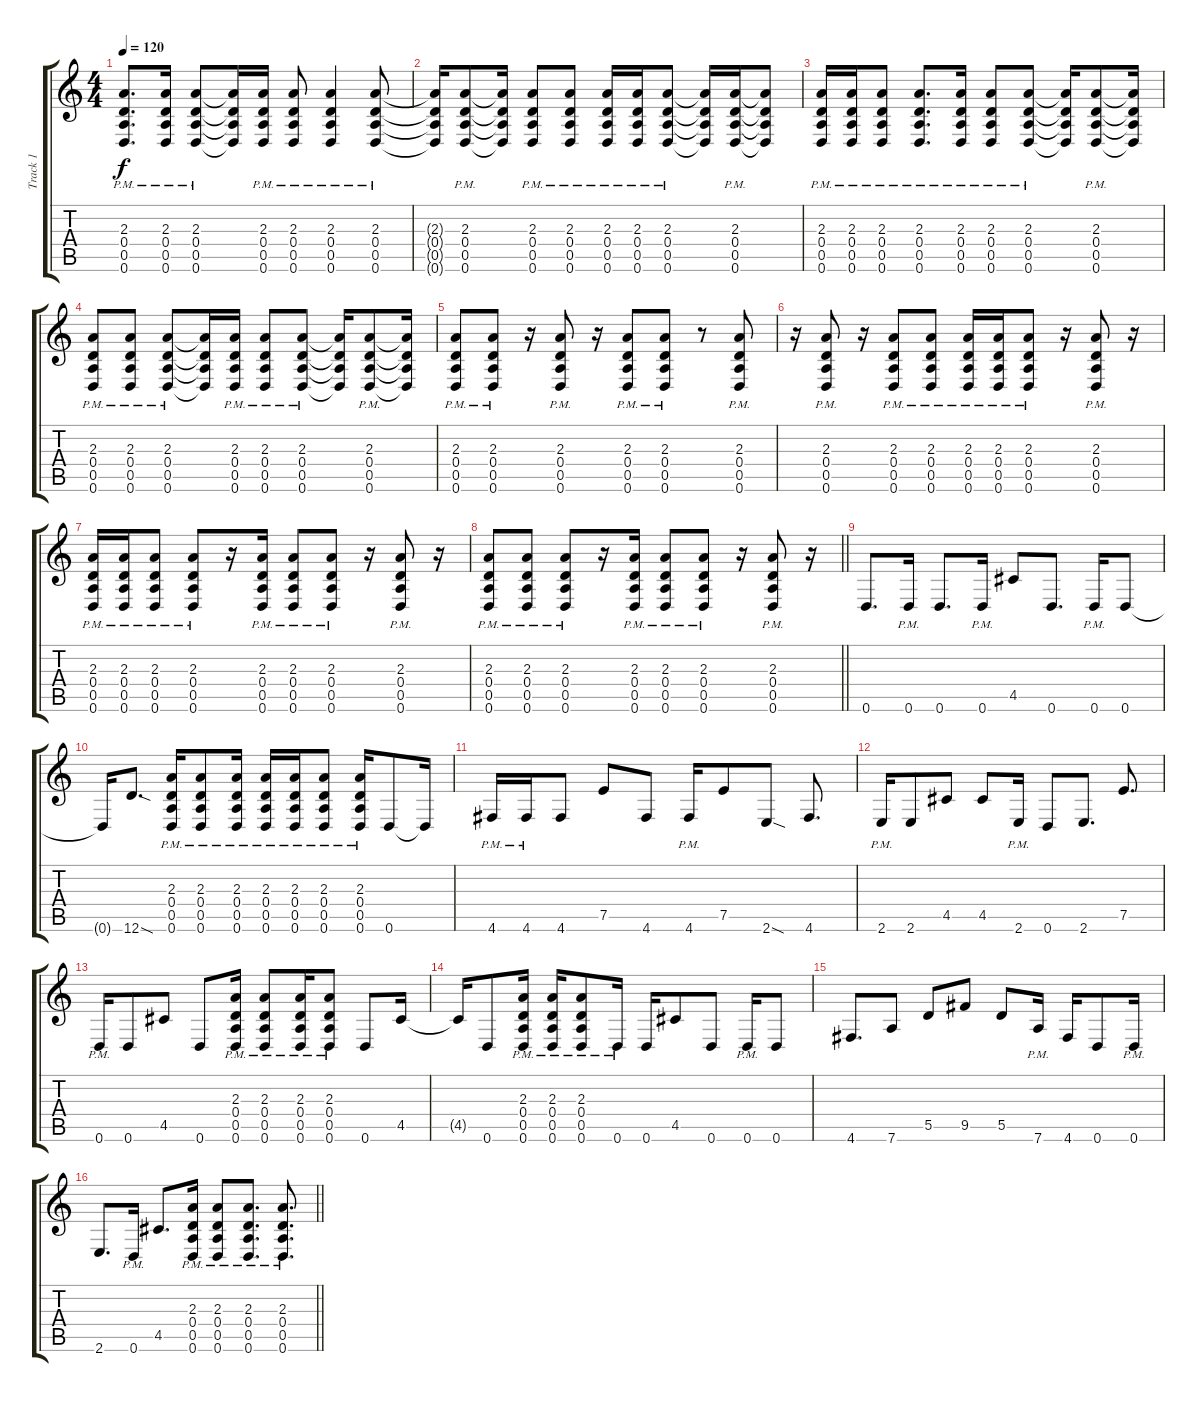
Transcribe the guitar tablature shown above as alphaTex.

\track ("Track 1" "Track 1") {instrument distortionguitar}
\staff {score tabs}
\tuning (E4 B3 G3 D3 A2 D2) {hide}
\ts (4 4)
\tempo 120
\clef g2
\ks c
(2.3{pm} 0.4{pm} 0.5{pm} 0.6{pm}).8{d dy f} (2.3{pm} 0.4{pm} 0.5{pm} 0.6{pm}).16 (2.3{pm} 0.4{pm} 0.5{pm} 0.6{pm}).8 (2.3{t} 0.4{t} 0.5{t} 0.6{t}).16 (2.3{pm} 0.4{pm} 0.5{pm} 0.6{pm}).16 (2.3{pm} 0.4{pm} 0.5{pm} 0.6{pm}).8 (2.3{pm} 0.4{pm} 0.5{pm} 0.6{pm}).4 (2.3{pm} 0.4{pm} 0.5{pm} 0.6{pm}).8 |
(2.3{t} 0.4{t} 0.5{t} 0.6{t}).16 (2.3{pm} 0.4{pm} 0.5{pm} 0.6{pm}).8 (2.3{t} 0.4{t} 0.5{t} 0.6{t}).16 (2.3{pm} 0.4{pm} 0.5{pm} 0.6{pm}).8 (2.3{pm} 0.4{pm} 0.5{pm} 0.6{pm}).8 (2.3{pm} 0.4{pm} 0.5{pm} 0.6{pm}).16 (2.3{pm} 0.4{pm} 0.5{pm} 0.6{pm}).16 (2.3{pm} 0.4{pm} 0.5{pm} 0.6{pm}).8 (2.3{t} 0.4{t} 0.5{t} 0.6{t}).16 (2.3{pm} 0.4{pm} 0.5{pm} 0.6{pm}).16 (2.3{t} 0.4{t} 0.5{t} 0.6{t}).8 |
(2.3{pm} 0.4{pm} 0.5{pm} 0.6{pm}).16 (2.3{pm} 0.4{pm} 0.5{pm} 0.6{pm}).16 (2.3{pm} 0.4{pm} 0.5{pm} 0.6{pm}).8 (2.3{pm} 0.4{pm} 0.5{pm} 0.6{pm}).8{d} (2.3{pm} 0.4{pm} 0.5{pm} 0.6{pm}).16 (2.3{pm} 0.4{pm} 0.5{pm} 0.6{pm}).8 (2.3{pm} 0.4{pm} 0.5{pm} 0.6{pm}).8 (2.3{t} 0.4{t} 0.5{t} 0.6{t}).16 (2.3{pm} 0.4{pm} 0.5{pm} 0.6{pm}).8 (2.3{t} 0.4{t} 0.5{t} 0.6{t}).16 |
(2.3{pm} 0.4{pm} 0.5{pm} 0.6{pm}).8 (2.3{pm} 0.4{pm} 0.5{pm} 0.6{pm}).8 (2.3{pm} 0.4{pm} 0.5{pm} 0.6{pm}).8 (2.3{t} 0.4{t} 0.5{t} 0.6{t}).16 (2.3{pm} 0.4{pm} 0.5{pm} 0.6{pm}).16 (2.3{pm} 0.4{pm} 0.5{pm} 0.6{pm}).8 (2.3{pm} 0.4{pm} 0.5{pm} 0.6{pm}).8 (2.3{t} 0.4{t} 0.5{t} 0.6{t}).16 (2.3{pm} 0.4{pm} 0.5{pm} 0.6{pm}).8 (2.3{t} 0.4{t} 0.5{t} 0.6{t}).16 |
(2.3{pm} 0.4{pm} 0.5{pm} 0.6{pm}).8 (2.3{pm} 0.4{pm} 0.5{pm} 0.6{pm}).8 r.16 (2.3{pm} 0.4{pm} 0.5{pm} 0.6{pm}).8 r.16 (2.3{pm} 0.4{pm} 0.5{pm} 0.6{pm}).8 (2.3{pm} 0.4{pm} 0.5{pm} 0.6{pm}).8 r.8 (2.3{pm} 0.4{pm} 0.5{pm} 0.6{pm}).8 |
r.16 (2.3{pm} 0.4{pm} 0.5{pm} 0.6{pm}).8 r.16 (2.3{pm} 0.4{pm} 0.5{pm} 0.6{pm}).8 (2.3{pm} 0.4{pm} 0.5{pm} 0.6{pm}).8 (2.3{pm} 0.4{pm} 0.5{pm} 0.6{pm}).16 (2.3{pm} 0.4{pm} 0.5{pm} 0.6{pm}).16 (2.3{pm} 0.4{pm} 0.5{pm} 0.6{pm}).8 r.16 (2.3{pm} 0.4{pm} 0.5{pm} 0.6{pm}).8 r.16 |
(2.3{pm} 0.4{pm} 0.5{pm} 0.6{pm}).16 (2.3{pm} 0.4{pm} 0.5{pm} 0.6{pm}).16 (2.3{pm} 0.4{pm} 0.5{pm} 0.6{pm}).8 (2.3{pm} 0.4{pm} 0.5{pm} 0.6{pm}).8 r.16 (2.3{pm} 0.4{pm} 0.5{pm} 0.6{pm}).16 (2.3{pm} 0.4{pm} 0.5{pm} 0.6{pm}).8 (2.3{pm} 0.4{pm} 0.5{pm} 0.6{pm}).8 r.16 (2.3{pm} 0.4{pm} 0.5{pm} 0.6{pm}).8 r.16 |
\barLineRight lightlight
(2.3{pm} 0.4{pm} 0.5{pm} 0.6{pm}).8 (2.3{pm} 0.4{pm} 0.5{pm} 0.6{pm}).8 (2.3{pm} 0.4{pm} 0.5{pm} 0.6{pm}).8 r.16 (2.3{pm} 0.4{pm} 0.5{pm} 0.6{pm}).16 (2.3{pm} 0.4{pm} 0.5{pm} 0.6{pm}).8 (2.3{pm} 0.4{pm} 0.5{pm} 0.6{pm}).8 r.16 (2.3{pm} 0.4{pm} 0.5{pm} 0.6{pm}).8 r.16 |
0.6.8{d} 0.6{pm}.16 0.6.8{d} 0.6{pm}.16 4.5.8 0.6.8{d} 0.6{pm}.16 0.6.8 |
0.6{t}.16 12.6{sod}.8{d} (2.3{pm} 0.4{pm} 0.5{pm} 0.6{pm}).16 (2.3{pm} 0.4{pm} 0.5{pm} 0.6{pm}).8 (2.3{pm} 0.4{pm} 0.5{pm} 0.6{pm}).16 (2.3{pm} 0.4{pm} 0.5{pm} 0.6{pm}).16 (2.3{pm} 0.4{pm} 0.5{pm} 0.6{pm}).16 (2.3{pm} 0.4{pm} 0.5{pm} 0.6{pm}).8 (2.3{pm} 0.4{pm} 0.5{pm} 0.6{pm}).16 0.6.8 0.6{t}.16 |
4.6{pm}.16 4.6{pm}.16 4.6.8 7.5.8 4.6.8 4.6{pm}.16 7.5.8 2.6{sod}.8 4.6.8{d} |
2.6{pm}.16 2.6.8 4.5.8 4.5.8 2.6{pm}.16 0.6.8 2.6.8{d} 7.5.8{d} |
0.6{pm}.16 0.6.8 4.5.8 0.6.8 (2.3{pm} 0.4{pm} 0.5{pm} 0.6{pm}).16 (2.3{pm} 0.4{pm} 0.5{pm} 0.6{pm}).8 (2.3{pm} 0.4{pm} 0.5{pm} 0.6{pm}).16 (2.3{pm} 0.4{pm} 0.5{pm} 0.6{pm}).8 0.6.8 4.5.16 |
4.5{t}.16 0.6.8 (2.3{pm} 0.4{pm} 0.5{pm} 0.6{pm}).16 (2.3{pm} 0.4{pm} 0.5{pm} 0.6{pm}).16 (2.3{pm} 0.4{pm} 0.5{pm} 0.6{pm}).8 0.6{pm}.16 0.6.16 4.5.8 0.6.8 0.6{pm}.16 0.6.8 |
4.6.8{d} 7.6.8 5.5.8 9.5.8 5.5.8 7.6{pm}.16 4.6.16 0.6.8 0.6{pm}.16 |
\barLineRight lightlight
2.6.8{d} 0.6{pm}.16 4.5.8{d} (2.3{pm} 0.4{pm} 0.5{pm} 0.6{pm}).16 (2.3{pm} 0.4{pm} 0.5{pm} 0.6{pm}).8 (2.3{pm} 0.4{pm} 0.5{pm} 0.6{pm}).8{d} (2.3{pm} 0.4{pm} 0.5{pm} 0.6{pm}).8{d}
